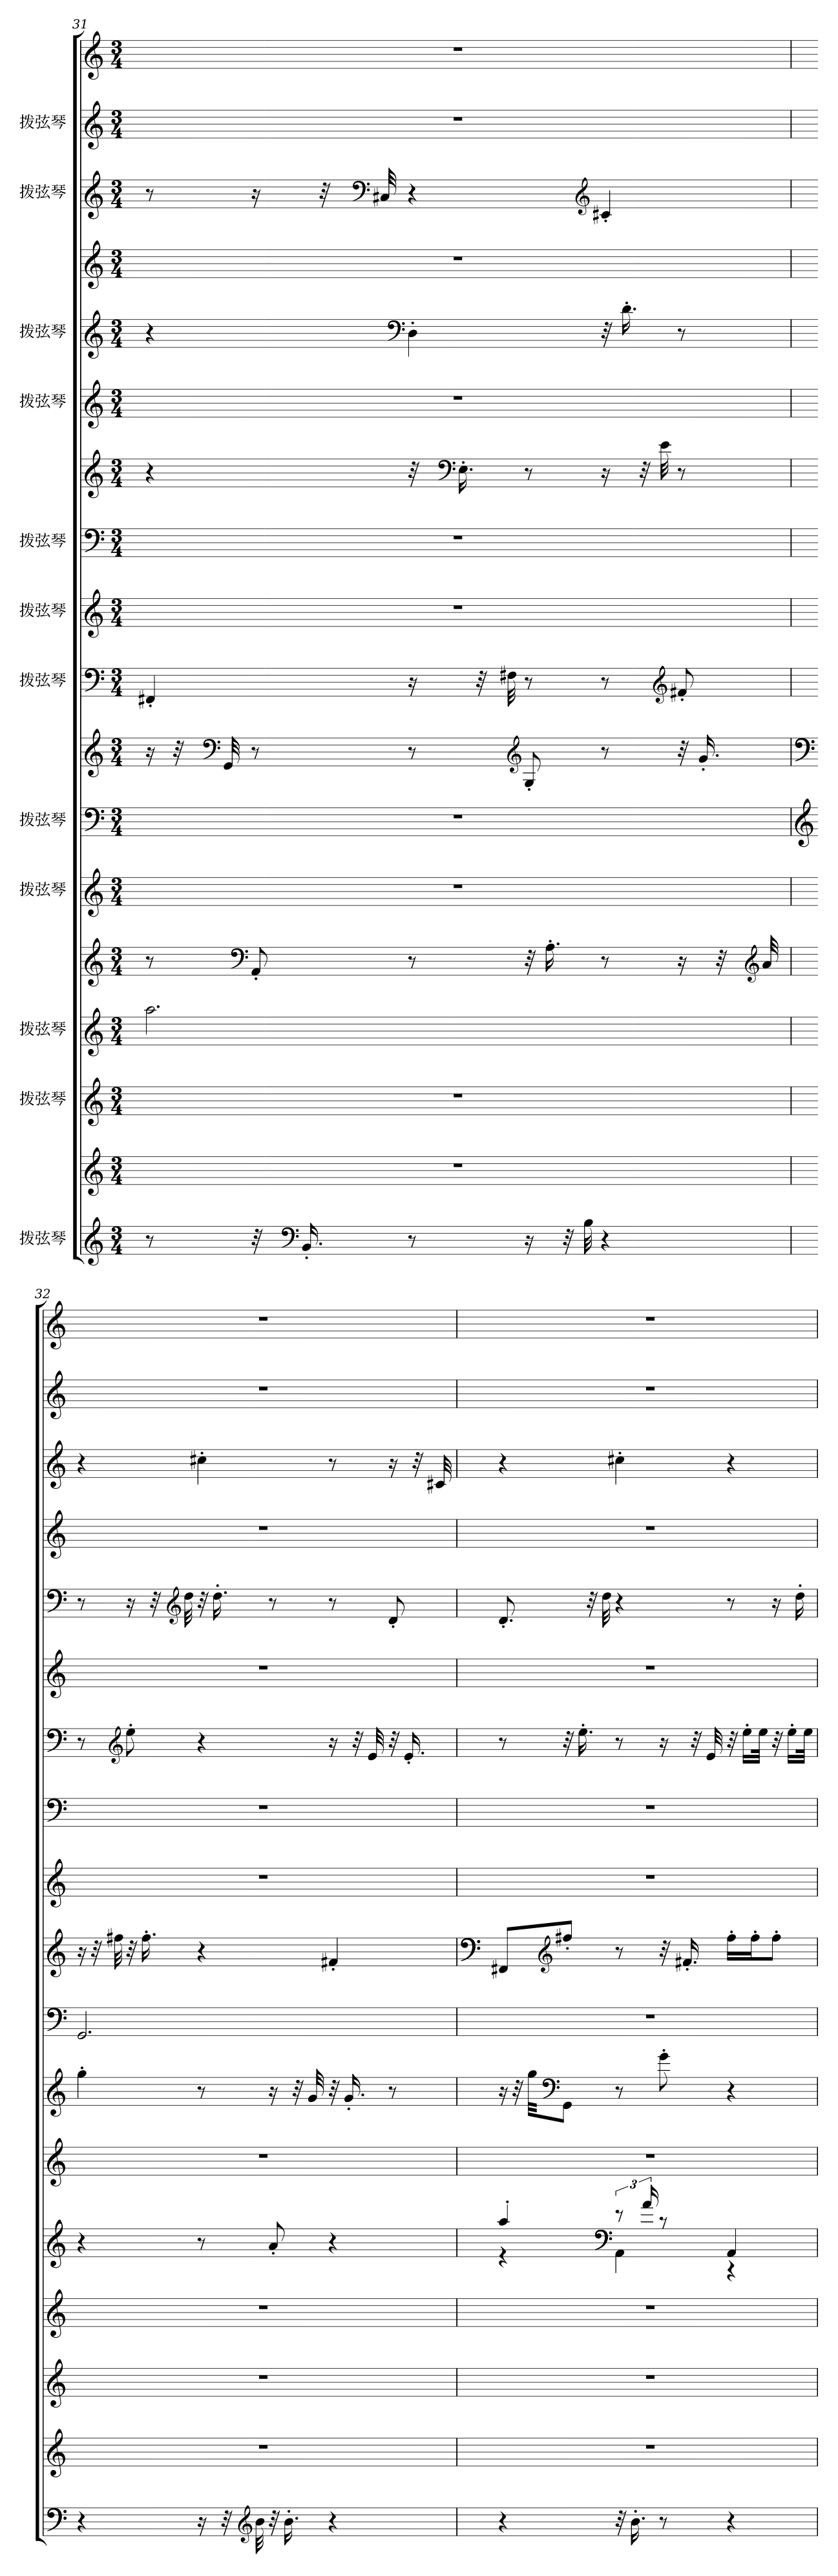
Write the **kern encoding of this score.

**kern	**kern	**kern	**kern	**kern	**kern	**kern	**kern	**kern	**kern	**kern	**kern	**kern	**kern	**kern	**kern	**kern	**kern
*part12	*part12	*part11	*part10	*part10	*part9	*part8	*part8	*part7	*part6	*part5	*part5	*part4	*part3	*part3	*part2	*part1	*part1
*staff18	*staff17	*staff16	*staff15	*staff14	*staff13	*staff12	*staff11	*staff10	*staff9	*staff8	*staff7	*staff6	*staff5	*staff4	*staff3	*staff2	*staff1
*I"拨弦琴	*	*I"拨弦琴	*I"拨弦琴	*	*I"拨弦琴	*I"拨弦琴	*	*I"拨弦琴	*I"拨弦琴	*I"拨弦琴	*	*I"拨弦琴	*I"拨弦琴	*	*I"拨弦琴	*I"拨弦琴	*
!!LO:PB:g=z
*clefG2	*clefG2	*clefG2	*clefG2	*clefG2	*clefG2	*clefF4	*clefG2	*clefF4	*clefG2	*clefF4	*clefG2	*clefG2	*clefG2	*clefG2	*clefG2	*clefG2	*clefG2
*k[]	*k[]	*k[]	*k[]	*k[]	*k[]	*k[]	*k[]	*k[]	*k[]	*k[]	*k[]	*k[]	*k[]	*k[]	*k[]	*k[]	*k[]
*M3/4	*M3/4	*M3/4	*M3/4	*M3/4	*M3/4	*M3/4	*M3/4	*M3/4	*M3/4	*M3/4	*M3/4	*M3/4	*M3/4	*M3/4	*M3/4	*M3/4	*M3/4
=31	=31	=31	=31	=31	=31	=31	=31	=31	=31	=31	=31	=31	=31	=31	=31	=31	=31
8r	2.r	2.r	2.aa\	8r	2.r	2.r	16r	4FF#X'/	2.r	2.r	4r	2.r	4r	2.r	8r	2.r	2.r
.	.	.	.	.	.	.	32r	.	.	.	.	.	.	.	.	.	.
*	*	*	*	*	*	*	*clefF4	*	*	*	*	*	*	*	*	*	*
.	.	.	.	.	.	.	32GG/	.	.	.	.	.	.	.	.	.	.
*	*	*	*	*clefF4	*	*	*	*	*	*	*	*	*	*	*	*	*
32r	.	.	.	8AA'/	.	.	8r	.	.	.	.	.	.	.	16r	.	.
*clefF4	*	*	*	*	*	*	*	*	*	*	*	*	*	*	*	*	*
16.BB'/	.	.	.	.	.	.	.	.	.	.	.	.	.	.	.	.	.
.	.	.	.	.	.	.	.	.	.	.	.	.	.	.	32r	.	.
*	*	*	*	*	*	*	*	*	*	*	*	*	*	*	*clefF4	*	*
.	.	.	.	.	.	.	.	.	.	.	.	.	.	.	32C#X/	.	.
*	*	*	*	*	*	*	*	*	*	*	*	*	*clefF4	*	*	*	*
8r	.	.	.	8r	.	.	8r	16r	.	.	32r	.	4D'\	.	4r	.	.
*	*	*	*	*	*	*	*	*	*	*	*clefF4	*	*	*	*	*	*
.	.	.	.	.	.	.	.	.	.	.	16.E'\	.	.	.	.	.	.
.	.	.	.	.	.	.	.	32r	.	.	.	.	.	.	.	.	.
.	.	.	.	.	.	.	.	32F#X\	.	.	.	.	.	.	.	.	.
*	*	*	*	*	*	*	*clefG2	*	*	*	*	*	*	*	*	*	*
16r	.	.	.	32r	.	.	8G'/	8r	.	.	8r	.	.	.	.	.	.
.	.	.	.	16.A'\	.	.	.	.	.	.	.	.	.	.	.	.	.
32r	.	.	.	.	.	.	.	.	.	.	.	.	.	.	.	.	.
32B\	.	.	.	.	.	.	.	.	.	.	.	.	.	.	.	.	.
*	*	*	*	*	*	*	*	*	*	*	*	*	*	*	*clefG2	*	*
4r	.	.	.	8r	.	.	8r	8r	.	.	16r	.	32r	.	4c#X'/	.	.
.	.	.	.	.	.	.	.	.	.	.	.	.	16.d'\	.	.	.	.
.	.	.	.	.	.	.	.	.	.	.	32r	.	.	.	.	.	.
.	.	.	.	.	.	.	.	.	.	.	32e\	.	.	.	.	.	.
*	*	*	*	*	*	*	*	*clefG2	*	*	*	*	*	*	*	*	*
.	.	.	.	16r	.	.	32r	8f#X'/	.	.	8r	.	8r	.	.	.	.
.	.	.	.	.	.	.	16.g'/	.	.	.	.	.	.	.	.	.	.
.	.	.	.	32r	.	.	.	.	.	.	.	.	.	.	.	.	.
*	*	*	*	*clefG2	*	*	*	*	*	*	*	*	*	*	*	*	*
.	.	.	.	32a/	.	.	.	.	.	.	.	.	.	.	.	.	.
!!LO:PB:g=z
=32	=32	=32	=32	=32	=32	=32	=32	=32	=32	=32	=32	=32	=32	=32	=32	=32	=32
*	*	*	*	*	*	*clefG2	*clefF4	*	*	*	*	*	*	*	*	*	*
4r	2.r	2.r	2.r	4r	2.r	4gg'\	2.GG/	16r	2.r	2.r	8r	2.r	8r	2.r	4r	2.r	2.r
.	.	.	.	.	.	.	.	32r	.	.	.	.	.	.	.	.	.
.	.	.	.	.	.	.	.	32ff#X\	.	.	.	.	.	.	.	.	.
*	*	*	*	*	*	*	*	*	*	*	*clefG2	*	*	*	*	*	*
.	.	.	.	.	.	.	.	32r	.	.	8ee'\	.	16r	.	.	.	.
.	.	.	.	.	.	.	.	16.ff#'\	.	.	.	.	.	.	.	.	.
.	.	.	.	.	.	.	.	.	.	.	.	.	32r	.	.	.	.
*	*	*	*	*	*	*	*	*	*	*	*	*	*clefG2	*	*	*	*
.	.	.	.	.	.	.	.	.	.	.	.	.	32dd\	.	.	.	.
16r	.	.	.	8r	.	8r	.	4r	.	.	4r	.	32r	.	4cc#X'\	.	.
.	.	.	.	.	.	.	.	.	.	.	.	.	16.dd'\	.	.	.	.
32r	.	.	.	.	.	.	.	.	.	.	.	.	.	.	.	.	.
*clefG2	*	*	*	*	*	*	*	*	*	*	*	*	*	*	*	*	*
32b\	.	.	.	.	.	.	.	.	.	.	.	.	.	.	.	.	.
32r	.	.	.	8a'/	.	16r	.	.	.	.	.	.	8r	.	.	.	.
16.b'\	.	.	.	.	.	.	.	.	.	.	.	.	.	.	.	.	.
.	.	.	.	.	.	32r	.	.	.	.	.	.	.	.	.	.	.
.	.	.	.	.	.	32g/	.	.	.	.	.	.	.	.	.	.	.
4r	.	.	.	4r	.	32r	.	4f#X'/	.	.	16r	.	8r	.	8r	.	.
.	.	.	.	.	.	16.g'/	.	.	.	.	.	.	.	.	.	.	.
.	.	.	.	.	.	.	.	.	.	.	32r	.	.	.	.	.	.
.	.	.	.	.	.	.	.	.	.	.	32e/	.	.	.	.	.	.
.	.	.	.	.	.	8r	.	.	.	.	32r	.	8d'/	.	16r	.	.
.	.	.	.	.	.	.	.	.	.	.	16.e'/	.	.	.	.	.	.
.	.	.	.	.	.	.	.	.	.	.	.	.	.	.	32r	.	.
.	.	.	.	.	.	.	.	.	.	.	.	.	.	.	32c#X/	.	.
!!LO:PB:g=z
=33	=33	=33	=33	=33	=33	=33	=33	=33	=33	=33	=33	=33	=33	=33	=33	=33	=33
*	*	*	*	*	*	*	*	*clefF4	*	*	*	*	*	*	*	*	*
*	*	*	*	*^	*	*	*	*	*	*	*	*	*	*	*	*	*
4r	2.r	2.r	2.r	4aa'/	4r	2.r	16r	2.r	8FF#X/L	2.r	2.r	8r	2.r	8.d'/	2.r	4r	2.r	2.r
.	.	.	.	.	.	.	32r	.	.	.	.	.	.	.	.	.	.	.
.	.	.	.	.	.	.	32gg\KKL	.	.	.	.	.	.	.	.	.	.	.
*	*	*	*	*	*	*	*clefF4	*	*clefG2	*	*	*	*	*	*	*	*	*
.	.	.	.	.	.	.	8GG\J	.	8ff#X'/J	.	.	32r	.	.	.	.	.	.
.	.	.	.	.	.	.	.	.	.	.	.	16.ee'\	.	.	.	.	.	.
.	.	.	.	.	.	.	.	.	.	.	.	.	.	32r	.	.	.	.
.	.	.	.	.	.	.	.	.	.	.	.	.	.	32dd\	.	.	.	.
*	*	*	*	*clefF4	*	*	*	*	*	*	*	*	*	*	*	*	*	*
32r	.	.	.	12r	4AA\	.	8r	.	8r	.	.	8r	.	4r	.	4cc#X'\	.	.
16.b'\	.	.	.	.	.	.	.	.	.	.	.	.	.	.	.	.	.	.
.	.	.	.	24a/	.	.	.	.	.	.	.	.	.	.	.	.	.	.
8r	.	.	.	8r	.	.	8g'\	.	32r	.	.	16r	.	.	.	.	.	.
.	.	.	.	.	.	.	.	.	16.f#X'/	.	.	.	.	.	.	.	.	.
.	.	.	.	.	.	.	.	.	.	.	.	32r	.	.	.	.	.	.
.	.	.	.	.	.	.	.	.	.	.	.	32e/	.	.	.	.	.	.
4r	.	.	.	4AA/	4r	.	4r	.	16ff#'\LL	.	.	32r	.	8r	.	4r	.	.
.	.	.	.	.	.	.	.	.	.	.	.	16ee'\LL	.	.	.	.	.	.
.	.	.	.	.	.	.	.	.	16ff#'\J	.	.	.	.	.	.	.	.	.
.	.	.	.	.	.	.	.	.	.	.	.	32ee\JJk	.	.	.	.	.	.
.	.	.	.	.	.	.	.	.	8ff#'\J	.	.	32r	.	16r	.	.	.	.
.	.	.	.	.	.	.	.	.	.	.	.	16ee'\LL	.	.	.	.	.	.
.	.	.	.	.	.	.	.	.	.	.	.	.	.	16dd'\	.	.	.	.
.	.	.	.	.	.	.	.	.	.	.	.	32ee\JJk	.	.	.	.	.	.
*	*	*	*	*v	*v	*	*	*	*	*	*	*	*	*	*	*	*	*
=	=	=	=	=	=	=	=	=	=	=	=	=	=	=	=	=	=
*-	*-	*-	*-	*-	*-	*-	*-	*-	*-	*-	*-	*-	*-	*-	*-	*-	*-
